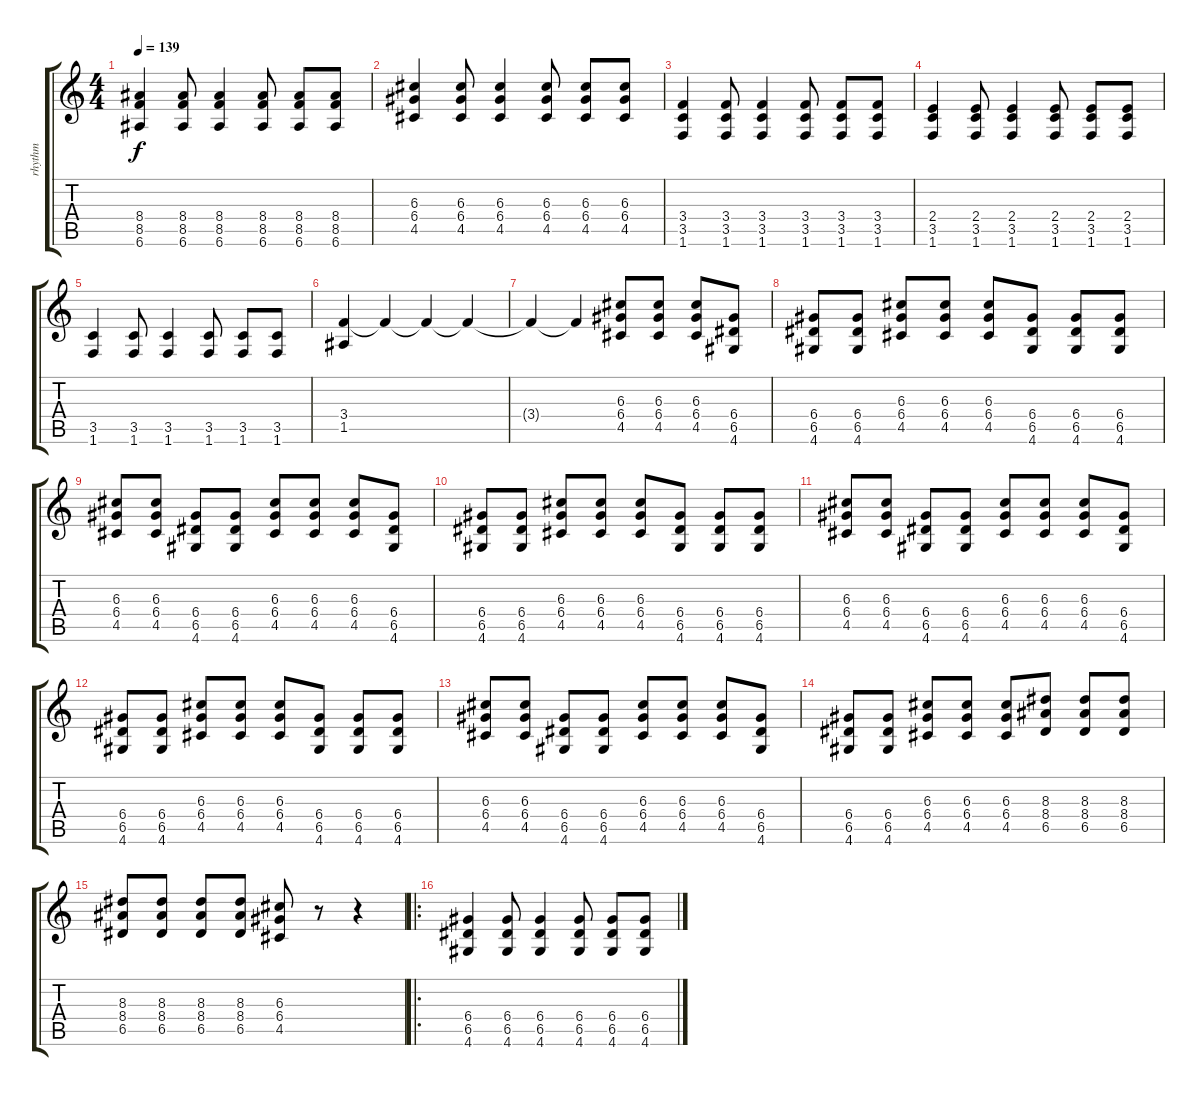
\track ("rhythm" "rhythm") {instrument electricguitarclean}
\staff {score tabs}
\tuning (E4 B3 G3 D3 A2 E2) {hide}
\ts (4 4)
\tempo 139
\clef g2
\ks c
(8.4 8.5 6.6).4{dy f} (8.4 8.5 6.6).8 (8.4 8.5 6.6).4 (8.4 8.5 6.6).8 (8.4 8.5 6.6).8 (8.4 8.5 6.6).8 |
(6.3 6.4 4.5).4 (6.3 6.4 4.5).8 (6.3 6.4 4.5).4 (6.3 6.4 4.5).8 (6.3 6.4 4.5).8 (6.3 6.4 4.5).8 |
(3.4 3.5 1.6).4 (3.4 3.5 1.6).8 (3.4 3.5 1.6).4 (3.4 3.5 1.6).8 (3.4 3.5 1.6).8 (3.4 3.5 1.6).8 |
(2.4 3.5 1.6).4 (2.4 3.5 1.6).8 (2.4 3.5 1.6).4 (2.4 3.5 1.6).8 (2.4 3.5 1.6).8 (2.4 3.5 1.6).8 |
(3.5 1.6).4 (3.5 1.6).8 (3.5 1.6).4 (3.5 1.6).8 (3.5 1.6).8 (3.5 1.6).8 |
(3.4 1.5).4 3.4{t}.4 3.4{t}.4 3.4{t}.4 |
3.4{t}.4 3.4{t}.4 (6.3 6.4 4.5).8 (6.3 6.4 4.5).8 (6.3 6.4 4.5).8 (6.4 6.5 4.6).8 |
(6.4 6.5 4.6).8 (6.4 6.5 4.6).8 (6.3 6.4 4.5).8 (6.3 6.4 4.5).8 (6.3 6.4 4.5).8 (6.4 6.5 4.6).8 (6.4 6.5 4.6).8 (6.4 6.5 4.6).8 |
(6.3 6.4 4.5).8 (6.3 6.4 4.5).8 (6.4 6.5 4.6).8 (6.4 6.5 4.6).8 (6.3 6.4 4.5).8 (6.3 6.4 4.5).8 (6.3 6.4 4.5).8 (6.4 6.5 4.6).8 |
(6.4 6.5 4.6).8 (6.4 6.5 4.6).8 (6.3 6.4 4.5).8 (6.3 6.4 4.5).8 (6.3 6.4 4.5).8 (6.4 6.5 4.6).8 (6.4 6.5 4.6).8 (6.4 6.5 4.6).8 |
(6.3 6.4 4.5).8 (6.3 6.4 4.5).8 (6.4 6.5 4.6).8 (6.4 6.5 4.6).8 (6.3 6.4 4.5).8 (6.3 6.4 4.5).8 (6.3 6.4 4.5).8 (6.4 6.5 4.6).8 |
(6.4 6.5 4.6).8 (6.4 6.5 4.6).8 (6.3 6.4 4.5).8 (6.3 6.4 4.5).8 (6.3 6.4 4.5).8 (6.4 6.5 4.6).8 (6.4 6.5 4.6).8 (6.4 6.5 4.6).8 |
(6.3 6.4 4.5).8 (6.3 6.4 4.5).8 (6.4 6.5 4.6).8 (6.4 6.5 4.6).8 (6.3 6.4 4.5).8 (6.3 6.4 4.5).8 (6.3 6.4 4.5).8 (6.4 6.5 4.6).8 |
(6.4 6.5 4.6).8 (6.4 6.5 4.6).8 (6.3 6.4 4.5).8 (6.3 6.4 4.5).8 (6.3 6.4 4.5).8 (8.3 8.4 6.5).8 (8.3 8.4 6.5).8 (8.3 8.4 6.5).8 |
(8.3 8.4 6.5).8 (8.3 8.4 6.5).8 (8.3 8.4 6.5).8 (8.3 8.4 6.5).8 (6.3 6.4 4.5).8 r.8 r.4 |
\ro
(6.4 6.5 4.6).4{volume 12 instrument electricguitarclean} (6.4 6.5 4.6).8 (6.4 6.5 4.6).4 (6.4 6.5 4.6).8 (6.4 6.5 4.6).8 (6.4 6.5 4.6).8
